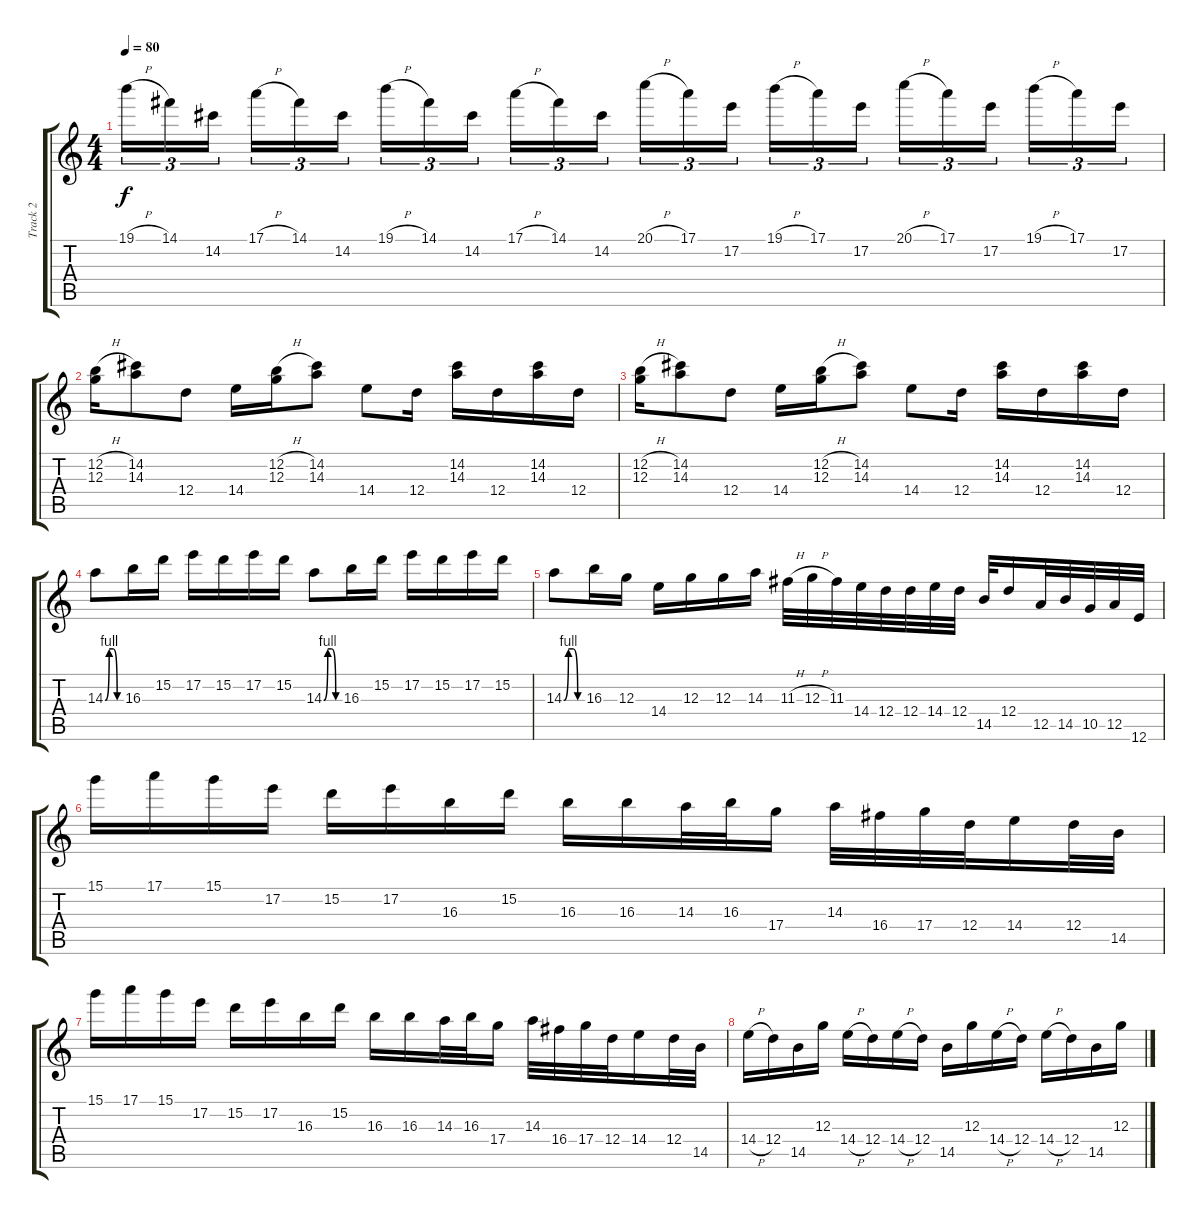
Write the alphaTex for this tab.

\track ("Track 2" "Track 2") {instrument overdrivenguitar}
\staff {score tabs}
\tuning (E4 B3 G3 D3 A2 E2) {hide}
\ts (4 4)
\tempo 80
\clef g2
\ks c
19.1{h}.16{tu (3 2) dy f} 14.1.16{tu (3 2)} 14.2.16{tu (3 2)} 17.1{h}.16{tu (3 2)} 14.1.16{tu (3 2)} 14.2.16{tu (3 2)} 19.1{h}.16{tu (3 2)} 14.1.16{tu (3 2)} 14.2.16{tu (3 2)} 17.1{h}.16{tu (3 2)} 14.1.16{tu (3 2)} 14.2.16{tu (3 2)} 20.1{h}.16{tu (3 2)} 17.1.16{tu (3 2)} 17.2.16{tu (3 2)} 19.1{h}.16{tu (3 2)} 17.1.16{tu (3 2)} 17.2.16{tu (3 2)} 20.1{h}.16{tu (3 2)} 17.1.16{tu (3 2)} 17.2.16{tu (3 2)} 19.1{h}.16{tu (3 2)} 17.1.16{tu (3 2)} 17.2.16{tu (3 2)} |
(12.2{h} 12.3).16 (14.2 14.3).8 12.4.8 14.4.16 (12.2{h} 12.3).16 (14.2 14.3).8 14.4.8 12.4.16 (14.2 14.3).16 12.4.16 (14.2 14.3).16 12.4.16 |
(12.2{h} 12.3).16 (14.2 14.3).8 12.4.8 14.4.16 (12.2{h} 12.3).16 (14.2 14.3).8 14.4.8 12.4.16 (14.2 14.3).16 12.4.16 (14.2 14.3).16 12.4.16 |
14.3{be (custom 0 0 15 4 30 4 45 0 60 0)}.8 16.3.16 15.2.16 17.2.16 15.2.16 17.2.16 15.2.16 14.3{be (custom 0 0 15 4 30 4 45 0 60 0)}.8 16.3.16 15.2.16 17.2.16 15.2.16 17.2.16 15.2.16 |
14.3{be (custom 0 0 15 4 30 4 45 0 60 0)}.8 16.3.16 12.3.16 14.4.16 12.3.16 12.3.16 14.3.16 11.3{h}.32 12.3{h}.32 11.3.32 14.4.32 12.4.32 12.4.32 14.4.32 12.4.32 14.5.32 12.4.16 12.5.32 14.5.32 10.5.32 12.5.32 12.6.32 |
15.1.16 17.1.16 15.1.16 17.2.16 15.2.16 17.2.16 16.3.16 15.2.16 16.3.16 16.3.16 14.3.32 16.3.32 17.4.16 14.3.32 16.4.32 17.4.32 12.4.32 14.4.16 12.4.32 14.5.32 |
15.1.16 17.1.16 15.1.16 17.2.16 15.2.16 17.2.16 16.3.16 15.2.16 16.3.16 16.3.16 14.3.32 16.3.32 17.4.16 14.3.32 16.4.32 17.4.32 12.4.32 14.4.16 12.4.32 14.5.32 |
14.4{h}.16 12.4.16 14.5.16 12.3.16 14.4{h}.16 12.4.16 14.4{h}.16 12.4.16 14.5.16 12.3.16 14.4{h}.16 12.4.16 14.4{h}.16 12.4.16 14.5.16 12.3.16
